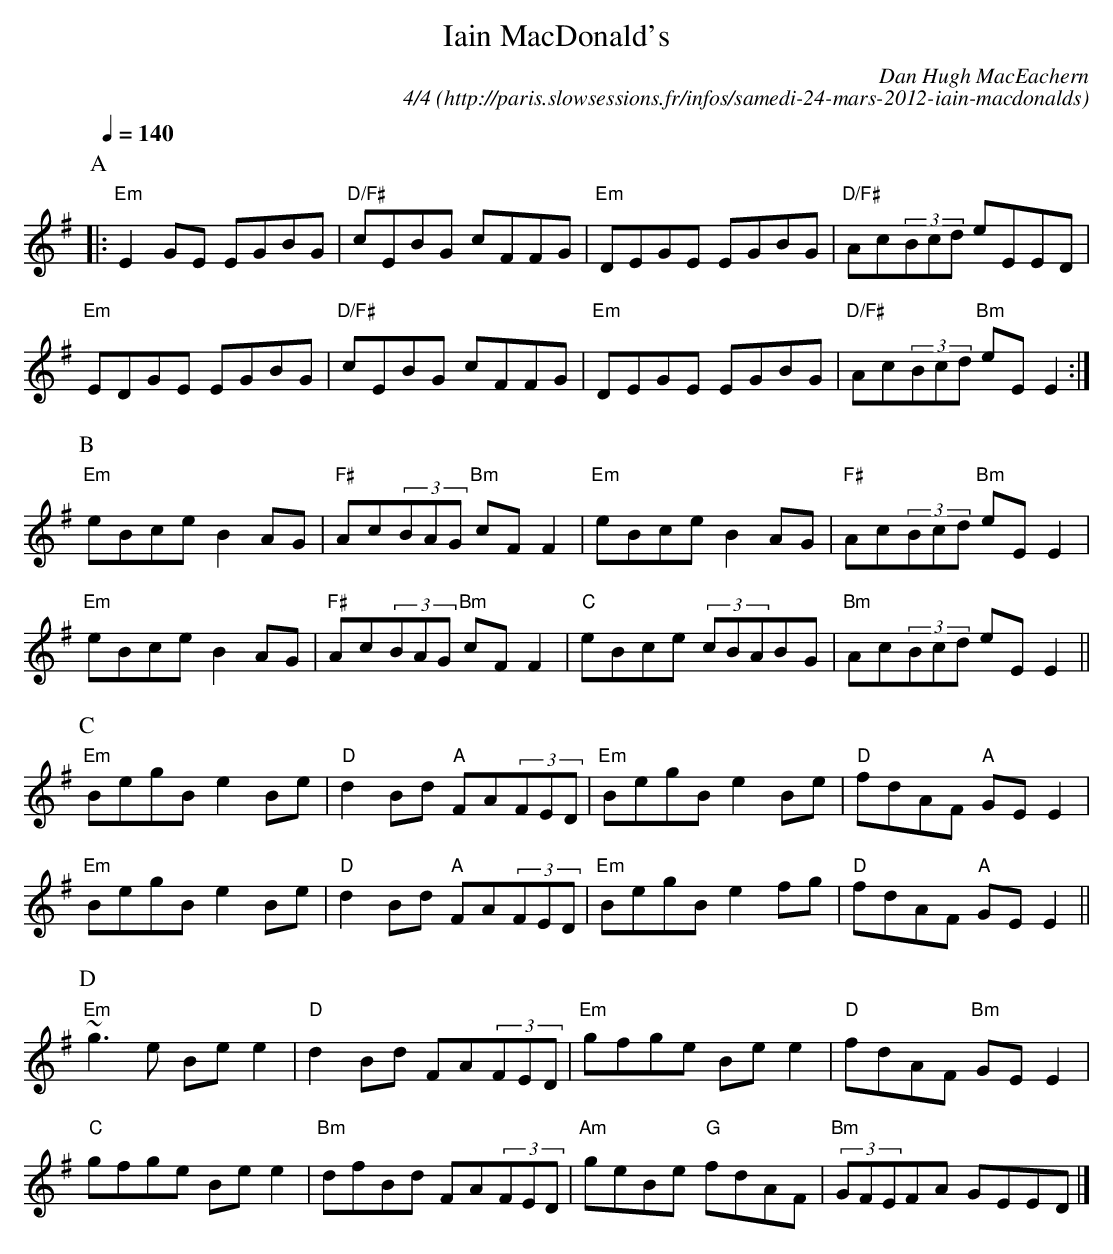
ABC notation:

X:1
T:Iain MacDonald's
O:http://paris.slowsessions.fr/infos/samedi-24-mars-2012-iain-macdonalds
C:Dan Hugh MacEachern
C:4/4
L:1/8
Q:1/4=140
K:Em
P:A
|:"Em"E2GE EGBG|"D/F#"cEBG cFFG|"Em"DEGE EGBG|"D/F#"Ac(3Bcd eEED|
  "Em"EDGE EGBG|"D/F#"cEBG cFFG|"Em"DEGE EGBG|"D/F#"Ac(3Bcd "Bm"eEE2:|
P:B
  "Em"eBce B2AG|"F#"Ac(3BAG "Bm"cFF2|"Em"eBce B2AG|"F#"Ac(3Bcd "Bm"eEE2|
  "Em"eBce B2AG|"F#"Ac(3BAG "Bm"cFF2|"C"eBce (3cBABG|"Bm"Ac(3Bcd eEE2||
P:C
  "Em"BegB e2Be|"D"d2Bd "A"FA(3FED|"Em"BegB e2Be|"D"fdAF "A"GEE2|
  "Em"BegB e2Be|"D"d2Bd "A"FA(3FED|"Em"BegB e2fg|"D"fdAF "A"GEE2||
P:D
  "Em"~g3e Bee2|"D"d2Bd FA(3FED|"Em"gfge Bee2|"D"fdAF "Bm"GEE2|
  "C"gfge Bee2|"Bm"dfBd FA(3FED|"Am"geBe "G"fdAF|"Bm"(3GFEFA GEED|]
